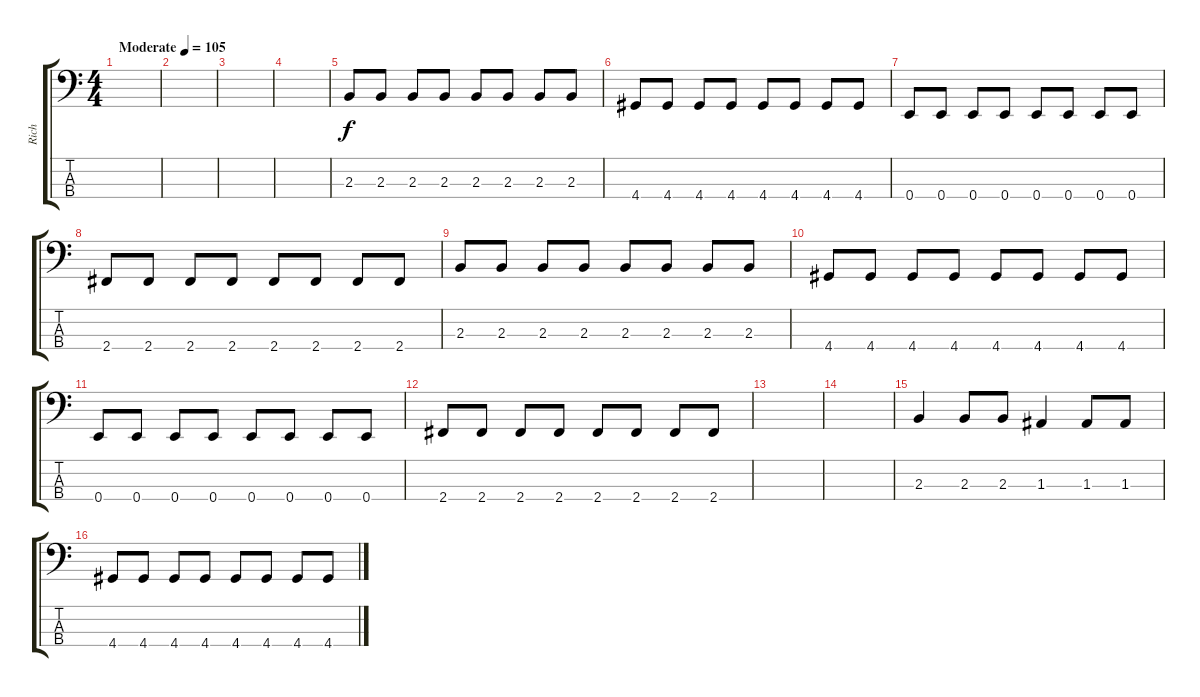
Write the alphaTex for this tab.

\track ("Rich" "Rich") {instrument electricbassfinger}
\staff {score tabs}
\tuning (G2 D2 A1 E1) {hide}
\ts (4 4)
\tempo (105 "Moderate")
\clef f4
\ks c
|
|
|
|
2.3.8 2.3.8 2.3.8 2.3.8 2.3.8 2.3.8 2.3.8 2.3.8 |
4.4.8 4.4.8 4.4.8 4.4.8 4.4.8 4.4.8 4.4.8 4.4.8 |
0.4.8 0.4.8 0.4.8 0.4.8 0.4.8 0.4.8 0.4.8 0.4.8 |
2.4.8 2.4.8 2.4.8 2.4.8 2.4.8 2.4.8 2.4.8 2.4.8 |
2.3.8 2.3.8 2.3.8 2.3.8 2.3.8 2.3.8 2.3.8 2.3.8 |
4.4.8 4.4.8 4.4.8 4.4.8 4.4.8 4.4.8 4.4.8 4.4.8 |
0.4.8 0.4.8 0.4.8 0.4.8 0.4.8 0.4.8 0.4.8 0.4.8 |
2.4.8 2.4.8 2.4.8 2.4.8 2.4.8 2.4.8 2.4.8 2.4.8 |
|
|
2.3.4 2.3.8 2.3.8 1.3.4 1.3.8 1.3.8 |
4.4.8 4.4.8 4.4.8 4.4.8 4.4.8 4.4.8 4.4.8 4.4.8
